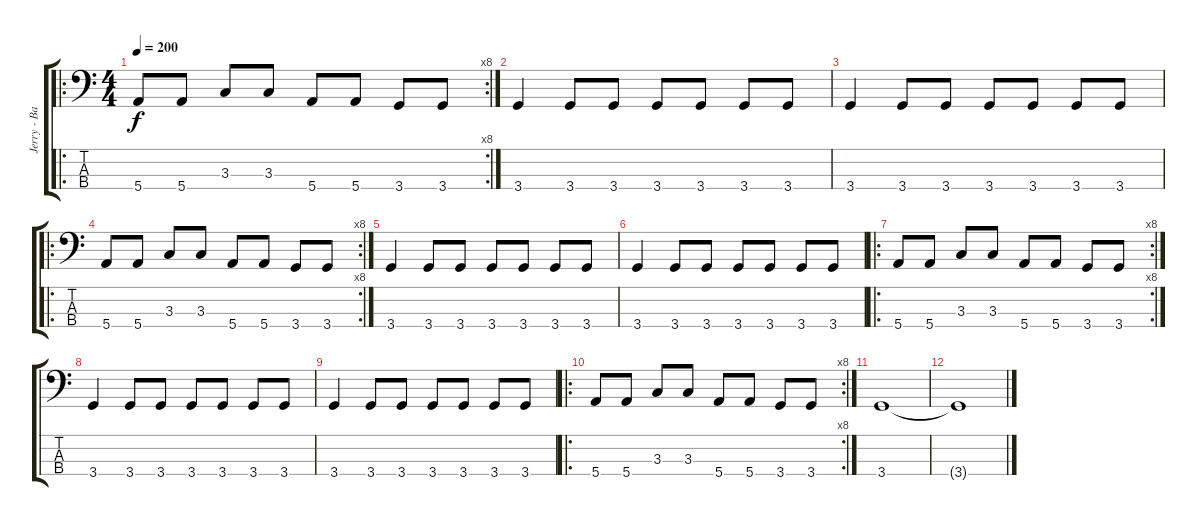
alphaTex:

\track ("Jerry - Bass" "Jerry - Ba") {instrument electricbasspick}
\staff {score tabs}
\tuning (G2 D2 A1 E1) {hide}
\ro
\rc 8
\ts (4 4)
\tempo 200
\clef f4
\ks c
5.4.8{dy f} 5.4.8 3.3.8 3.3.8 5.4.8 5.4.8 3.4.8 3.4.8 |
3.4.4 3.4.8 3.4.8 3.4.8 3.4.8 3.4.8 3.4.8 |
3.4.4 3.4.8 3.4.8 3.4.8 3.4.8 3.4.8 3.4.8 |
\ro
\rc 8
5.4.8 5.4.8 3.3.8 3.3.8 5.4.8 5.4.8 3.4.8 3.4.8 |
3.4.4 3.4.8 3.4.8 3.4.8 3.4.8 3.4.8 3.4.8 |
3.4.4 3.4.8 3.4.8 3.4.8 3.4.8 3.4.8 3.4.8 |
\ro
\rc 8
5.4.8 5.4.8 3.3.8 3.3.8 5.4.8 5.4.8 3.4.8 3.4.8 |
3.4.4 3.4.8 3.4.8 3.4.8 3.4.8 3.4.8 3.4.8 |
3.4.4 3.4.8 3.4.8 3.4.8 3.4.8 3.4.8 3.4.8 |
\ro
\rc 8
5.4.8 5.4.8 3.3.8 3.3.8 5.4.8 5.4.8 3.4.8 3.4.8 |
3.4.1 |
3.4{t}.1
